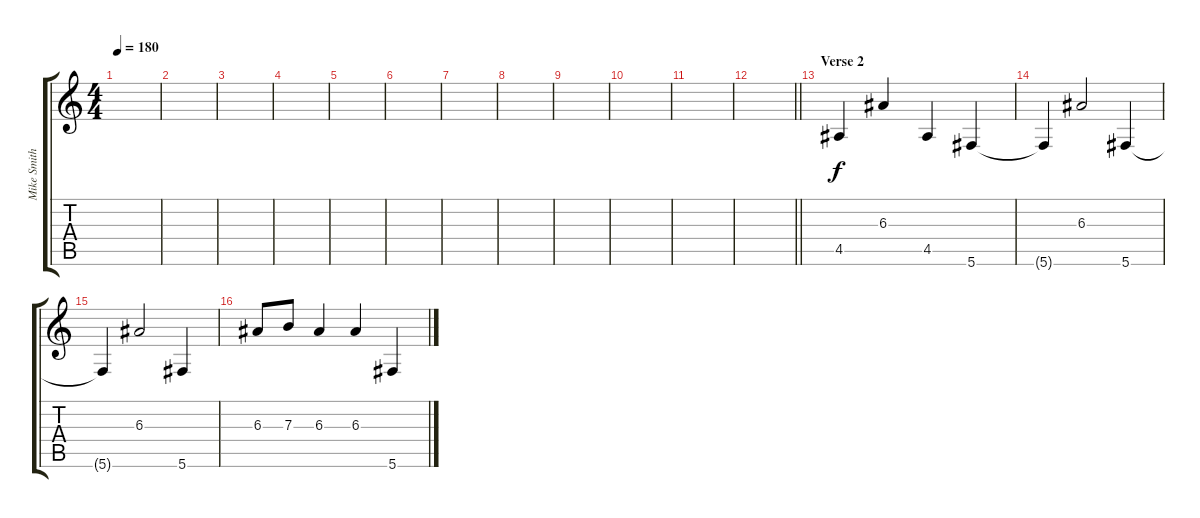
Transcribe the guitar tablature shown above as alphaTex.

\track ("Mike Smith" "Mike Smith") {instrument electricguitarjazz}
\staff {score tabs}
\tuning (Db4 Ab3 E3 B2 Gb2 Db2) {hide}
\ts (4 4)
\tempo 180
\clef g2
\ks c
|
|
|
|
|
|
|
|
|
|
|
\barLineRight lightlight
|
\section ("" "Verse 2")
4.5.4{instrument electricguitarjazz} 6.3.4 4.5.4 5.6.4 |
5.6{t}.4 6.3.2 5.6.4 |
5.6{t}.4 6.3.2 5.6.4 |
6.3.8 7.3.8 6.3.4 6.3.4 5.6.4
